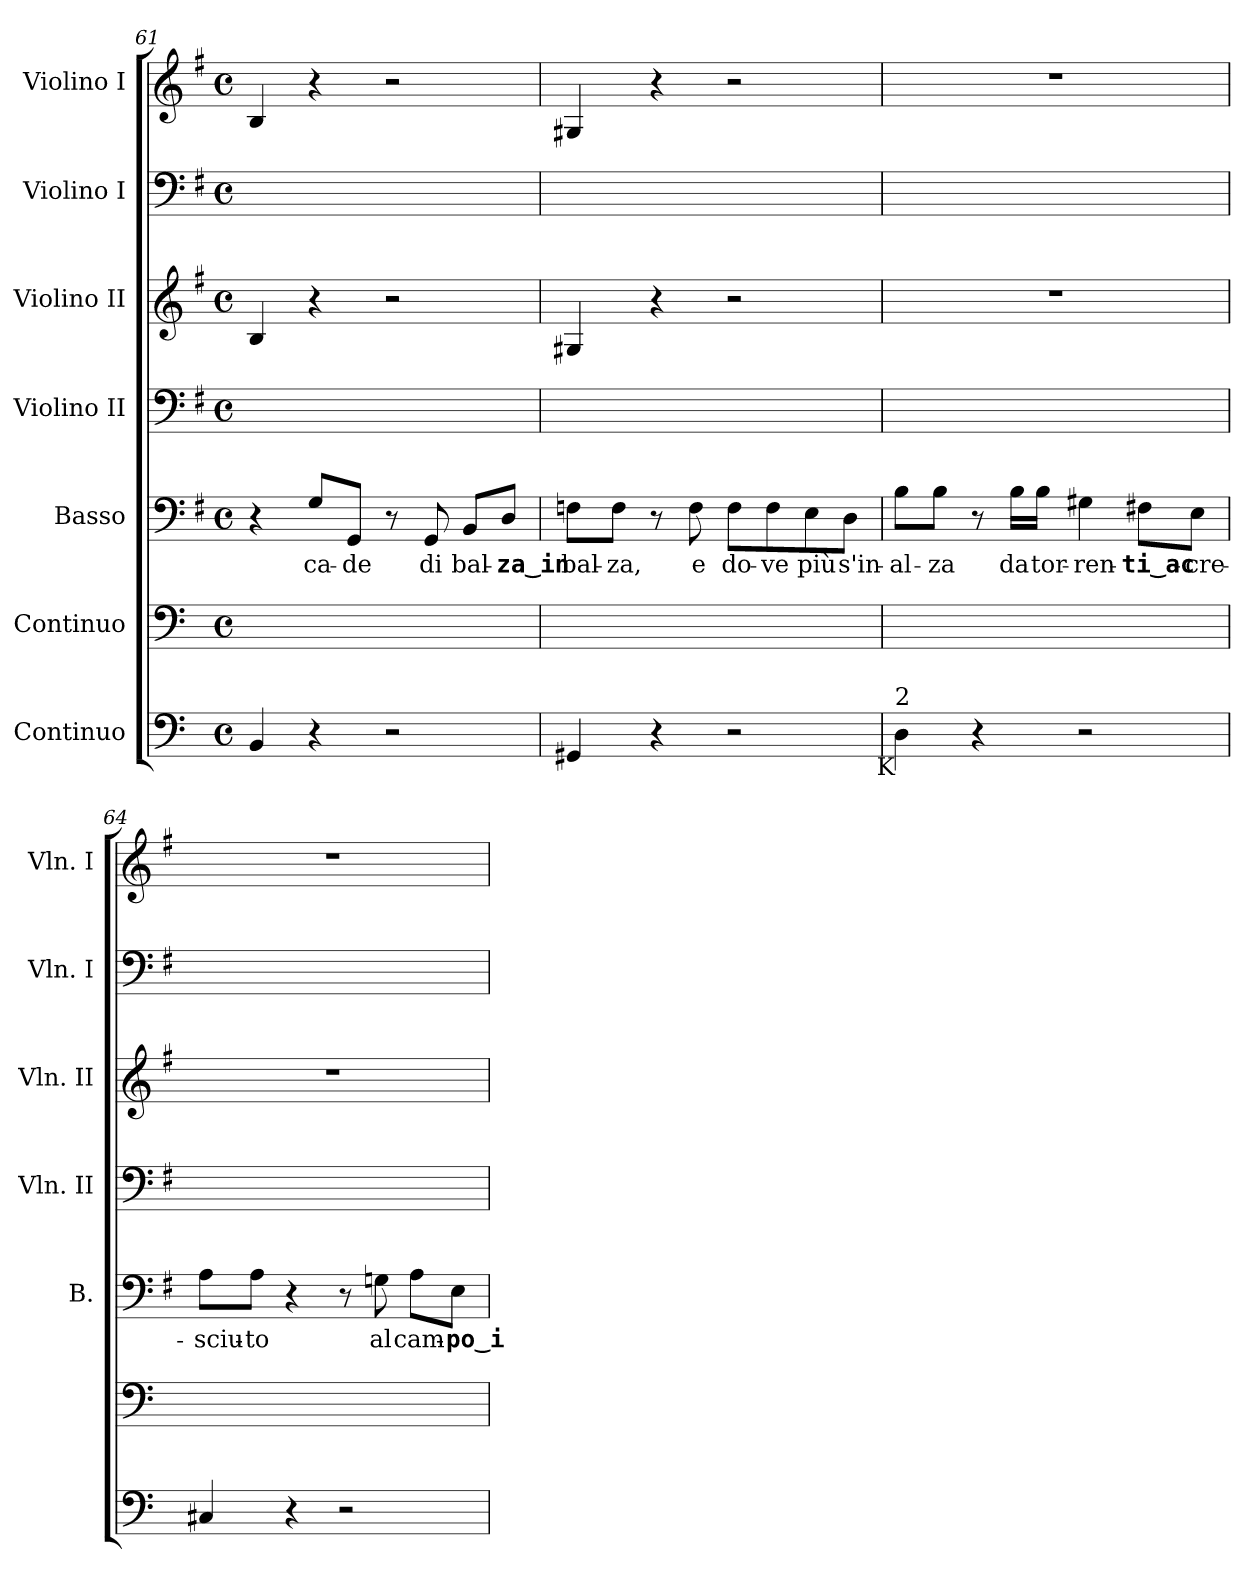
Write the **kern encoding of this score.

**kern	**kern	**text	**kern	**text	**kern	**text	**kern	**kern	**text	**kern
*part7	*part6	*part6	*part5	*part5	*part4	*part4	*part3	*part2	*part2	*part1
*staff7	*staff6	*staff6	*staff5	*staff5	*staff4	*staff4	*staff3	*staff2	*staff2	*staff1
*I"Continuo	*I"Continuo	*	*I"Basso	*	*I"Violino II	*	*I"Violino II	*I"Violino I	*	*I"Violino I
*	*	*	*I'B.	*	*I'Vln. II	*	*I'Vln. II	*I'Vln. I	*	*I'Vln. I
*clefF4	*clefF4	*	*clefF4	*	*clefF4	*	*clefG2	*clefF4	*	*clefG2
*k[]	*k[]	*	*k[f#]	*	*k[f#]	*	*k[f#]	*k[f#]	*	*k[f#]
*a:	*a:	*	*e:	*	*e:	*	*e:	*e:	*	*e:
*M4/4	*M4/4	*	*M4/4	*	*M4/4	*	*M4/4	*M4/4	*	*M4/4
*met(c)	*met(c)	*	*met(c)	*	*met(c)	*	*met(c)	*met(c)	*	*met(c)
=61	=61	=61	=61	=61	=61	=61	=61	=61	=61	=61
4BBi/	4ryy	.	4r	.	4ryy	.	4Bi/	4ryy	.	4Bi/
!	!	!LO:LY:b:color=#000000	!	!	!	!	!	!	!	!
!	!	!	!	!LO:LY:b:color=#000000	!	!	!	!	!	!
!	!	!	!	!	!	!LO:LY:b:color=#000000	!	!	!	!
!	!	!	!	!	!	!	!	!	!LO:LY:b:color=#000000	!
4r	8Gi/Lyy	ca-	8Gi/L	ca-	8Gi/Lyy	ca-	4r	8Gi/Lyy	ca-	4r
!	!	!LO:LY:b:color=#000000	!	!	!	!	!	!	!	!
!	!	!	!	!LO:LY:b:color=#000000	!	!	!	!	!	!
!	!	!	!	!	!	!LO:LY:b:color=#000000	!	!	!	!
!	!	!	!	!	!	!	!	!	!LO:LY:b:color=#000000	!
.	8GGi/Jyy	-de	8GGi/J	-de	8GGi/Jyy	-de	.	8GGi/Jyy	-de	.
2r	8ryy	.	8r	.	8ryy	.	2r	8ryy	.	2r
!	!	!LO:LY:b:color=#000000	!	!	!	!	!	!	!	!
!	!	!	!	!LO:LY:b:color=#000000	!	!	!	!	!	!
!	!	!	!	!	!	!LO:LY:b:color=#000000	!	!	!	!
!	!	!	!	!	!	!	!	!	!LO:LY:b:color=#000000	!
.	8GGi/yy	di	8GGi/	di	8GGi/yy	di	.	8GGi/yy	di	.
!	!	!LO:LY:b:color=#000000	!	!	!	!	!	!	!	!
!	!	!	!	!LO:LY:b:color=#000000	!	!	!	!	!	!
!	!	!	!	!	!	!LO:LY:b:color=#000000	!	!	!	!
!	!	!	!	!	!	!	!	!	!LO:LY:b:color=#000000	!
.	8BBi/Lyy	bal-	8BBi/L	bal-	8BBi/Lyy	bal-	.	8BBi/Lyy	bal-	.
!	!	!LO:LY:b:color=#000000	!	!	!	!	!	!	!	!
!	!	!	!	!LO:LY:b:color=#000000	!	!	!	!	!	!
!	!	!	!	!	!	!LO:LY:b:color=#000000	!	!	!	!
!	!	!	!	!	!	!	!	!	!LO:LY:b:color=#000000	!
.	8Di/Jyy	-za_in	8Di/J	-za_in	8Di/Jyy	-za_in	.	8Di/Jyy	-za_in	.
=62	=62	=62	=62	=62	=62	=62	=62	=62	=62	=62
!	!	!LO:LY:b:color=#000000	!	!	!	!	!	!	!	!
!	!	!	!	!LO:LY:b:color=#000000	!	!	!	!	!	!
!	!	!	!	!	!	!LO:LY:b:color=#000000	!	!	!	!
!	!	!	!	!	!	!	!	!	!LO:LY:b:color=#000000	!
4GG#Xi/	8Fni\Lyy	bal-	8Fni\L	bal-	8Fni/Lyy	bal-	4G#Xi/	8Fni/Lyy	bal-	4G#Xi/
!	!	!LO:LY:b:color=#000000	!	!	!	!	!	!	!	!
!	!	!	!	!LO:LY:b:color=#000000	!	!	!	!	!	!
!	!	!	!	!	!	!LO:LY:b:color=#000000	!	!	!	!
!	!	!	!	!	!	!	!	!	!LO:LY:b:color=#000000	!
.	8Fi\Jyy	-za,	8Fi\J	-za,	8Fi/Jyy	-za,	.	8Fi/Jyy	-za,	.
4r	8ryy	.	8r	.	8ryy	.	4r	8ryy	.	4r
!	!	!LO:LY:b:color=#000000	!	!	!	!	!	!	!	!
!	!	!	!	!LO:LY:b:color=#000000	!	!	!	!	!	!
!	!	!	!	!	!	!LO:LY:b:color=#000000	!	!	!	!
!	!	!	!	!	!	!	!	!	!LO:LY:b:color=#000000	!
.	8Fi\yy	e	8Fi\	e	8Fi/yy	e	.	8Fi/yy	e	.
!	!	!LO:LY:b:color=#000000	!	!	!	!	!	!	!	!
!	!	!	!	!LO:LY:b:color=#000000	!	!	!	!	!	!
!	!	!	!	!	!	!LO:LY:b:color=#000000	!	!	!	!
!	!	!	!	!	!	!	!	!	!LO:LY:b:color=#000000	!
2r	8Fi\Lyy	do-	8Fi\L	do-	8Fi/Lyy	do-	2r	8Fi/Lyy	do-	2r
!	!	!LO:LY:b:color=#000000	!	!	!	!	!	!	!	!
!	!	!	!	!LO:LY:b:color=#000000	!	!	!	!	!	!
!	!	!	!	!	!	!LO:LY:b:color=#000000	!	!	!	!
!	!	!	!	!	!	!	!	!	!LO:LY:b:color=#000000	!
.	8Fi\yy	-ve	8Fi\	-ve	8Fi/yy	-ve	.	8Fi/yy	-ve	.
!	!	!LO:LY:b:color=#000000	!	!	!	!	!	!	!	!
!	!	!	!	!LO:LY:b:color=#000000	!	!	!	!	!	!
!	!	!	!	!	!	!LO:LY:b:color=#000000	!	!	!	!
!	!	!	!	!	!	!	!	!	!LO:LY:b:color=#000000	!
.	8Ei\yy	più	8Ei\	più	8Ei/yy	più	.	8Ei/yy	più	.
!	!	!LO:LY:b:color=#000000	!	!	!	!	!	!	!	!
!	!	!	!	!LO:LY:b:color=#000000	!	!	!	!	!	!
!	!	!	!	!	!	!LO:LY:b:color=#000000	!	!	!	!
!	!	!	!	!	!	!	!	!	!LO:LY:b:color=#000000	!
.	8Di\Jyy	s'in-	8Di\J	s'in-	8Di/Jyy	s'in-	.	8Di/Jyy	s'in-	.
!!LO:PB:g=z
=63	=63	=63	=63	=63	=63	=63	=63	=63	=63	=63
!	!	!LO:LY:b:color=#000000	!	!	!	!	!	!	!	!
!	!	!	!	!LO:LY:b:color=#000000	!	!	!	!	!	!
!	!	!	!	!	!	!LO:LY:b:color=#000000	!	!	!	!
!LO:TX:b:rj:t=K	!	!	!	!	!	!	!	!	!	!
!LO:TX:t=2	!	!	!	!	!	!	!	!	!	!
!	!	!	!	!	!	!	!	!	!LO:LY:b:color=#000000	!
4Di\	8Bi\Lyy	-al-	8Bi\L	-al-	8Bi/Lyy	-al-	1r	8Bi/Lyy	-al-	1r
!	!	!LO:LY:b:color=#000000	!	!	!	!	!	!	!	!
!	!	!	!	!LO:LY:b:color=#000000	!	!	!	!	!	!
!	!	!	!	!	!	!LO:LY:b:color=#000000	!	!	!	!
!	!	!	!	!	!	!	!	!	!LO:LY:b:color=#000000	!
.	8Bi\Jyy	-za	8Bi\J	-za	8Bi/Jyy	-za	.	8Bi/Jyy	-za	.
4r	8ryy	.	8r	.	8ryy	.	.	8ryy	.	.
!	!	!LO:LY:b:color=#000000	!	!	!	!	!	!	!	!
!	!	!	!	!LO:LY:b:color=#000000	!	!	!	!	!	!
!	!	!	!	!	!	!LO:LY:b:color=#000000	!	!	!	!
!	!	!	!	!	!	!	!	!	!LO:LY:b:color=#000000	!
.	16Bi\LLyy	da	16Bi\LL	da	16Bi/LLyy	da	.	16Bi/LLyy	da	.
!	!	!LO:LY:b:color=#000000	!	!	!	!	!	!	!	!
!	!	!	!	!LO:LY:b:color=#000000	!	!	!	!	!	!
!	!	!	!	!	!	!LO:LY:b:color=#000000	!	!	!	!
!	!	!	!	!	!	!	!	!	!LO:LY:b:color=#000000	!
.	16Bi\JJyy	tor-	16Bi\JJ	tor-	16Bi/JJyy	tor-	.	16Bi/JJyy	tor-	.
!	!	!LO:LY:b:color=#000000	!	!	!	!	!	!	!	!
!	!	!	!	!LO:LY:b:color=#000000	!	!	!	!	!	!
!	!	!	!	!	!	!LO:LY:b:color=#000000	!	!	!	!
!	!	!	!	!	!	!	!	!	!LO:LY:b:color=#000000	!
2r	4G#Xi\yy	-ren-	4G#Xi\	-ren-	4G#Xi/yy	-ren-	.	4G#Xi/yy	-ren-	.
!	!	!LO:LY:b:color=#000000	!	!	!	!	!	!	!	!
!	!	!	!	!LO:LY:b:color=#000000	!	!	!	!	!	!
!	!	!	!	!	!	!LO:LY:b:color=#000000	!	!	!	!
!	!	!	!	!	!	!	!	!	!LO:LY:b:color=#000000	!
.	8F#i\Lyy	-ti_ac-	8F#Xi\L	-ti_ac-	8F#i/Lyy	-ti_ac-	.	8F#i/Lyy	-ti_ac-	.
!	!	!LO:LY:b:color=#000000	!	!	!	!	!	!	!	!
!	!	!	!	!LO:LY:b:color=#000000	!	!	!	!	!	!
!	!	!	!	!	!	!LO:LY:b:color=#000000	!	!	!	!
!	!	!	!	!	!	!	!	!	!LO:LY:b:color=#000000	!
.	8Ei\Jyy	-cre-	8Ei\J	-cre-	8Ei/Jyy	-cre-	.	8Ei/Jyy	-cre-	.
=64	=64	=64	=64	=64	=64	=64	=64	=64	=64	=64
!	!	!LO:LY:b:color=#000000	!	!	!	!	!	!	!	!
!	!	!	!	!LO:LY:b:color=#000000	!	!	!	!	!	!
!	!	!	!	!	!	!LO:LY:b:color=#000000	!	!	!	!
!	!	!	!	!	!	!	!	!	!LO:LY:b:color=#000000	!
4C#Xi/	8Ai\Lyy	-sciu-	8Ai\L	-sciu-	8Ai/Lyy	-sciu-	1r	8Ai/Lyy	-sciu-	1r
!	!	!LO:LY:b:color=#000000	!	!	!	!	!	!	!	!
!	!	!	!	!LO:LY:b:color=#000000	!	!	!	!	!	!
!	!	!	!	!	!	!LO:LY:b:color=#000000	!	!	!	!
!	!	!	!	!	!	!	!	!	!LO:LY:b:color=#000000	!
.	8Ai\Jyy	-to	8Ai\J	-to	8Ai/Jyy	-to	.	8Ai/Jyy	-to	.
4r	4ryy	.	4r	.	4ryy	.	.	4ryy	.	.
2r	8ryy	.	8r	.	8ryy	.	.	8ryy	.	.
!	!	!LO:LY:b:color=#000000	!	!	!	!	!	!	!	!
!	!	!	!	!LO:LY:b:color=#000000	!	!	!	!	!	!
!	!	!	!	!	!	!LO:LY:b:color=#000000	!	!	!	!
!	!	!	!	!	!	!	!	!	!LO:LY:b:color=#000000	!
.	8Gi\yy	al	8Gni\	al	8Gi/yy	al	.	8Gi/yy	al	.
!	!	!LO:LY:b:color=#000000	!	!	!	!	!	!	!	!
!	!	!	!	!LO:LY:b:color=#000000	!	!	!	!	!	!
!	!	!	!	!	!	!LO:LY:b:color=#000000	!	!	!	!
!	!	!	!	!	!	!	!	!	!LO:LY:b:color=#000000	!
.	8Ai\Lyy	cam-	8Ai\L	cam-	8Ai/Lyy	cam-	.	8Ai/Lyy	cam-	.
!	!	!LO:LY:b:color=#000000	!	!	!	!	!	!	!	!
!	!	!	!	!LO:LY:b:color=#000000	!	!	!	!	!	!
!	!	!	!	!	!	!LO:LY:b:color=#000000	!	!	!	!
!	!	!	!	!	!	!	!	!	!LO:LY:b:color=#000000	!
.	8Ei\Jyy	-po_i	8Ei\J	-po_i	8Ei/Jyy	-po_i	.	8Ei/Jyy	-po_i	.
=	=	=	=	=	=	=	=	=	=	=
*-	*-	*-	*-	*-	*-	*-	*-	*-	*-	*-
